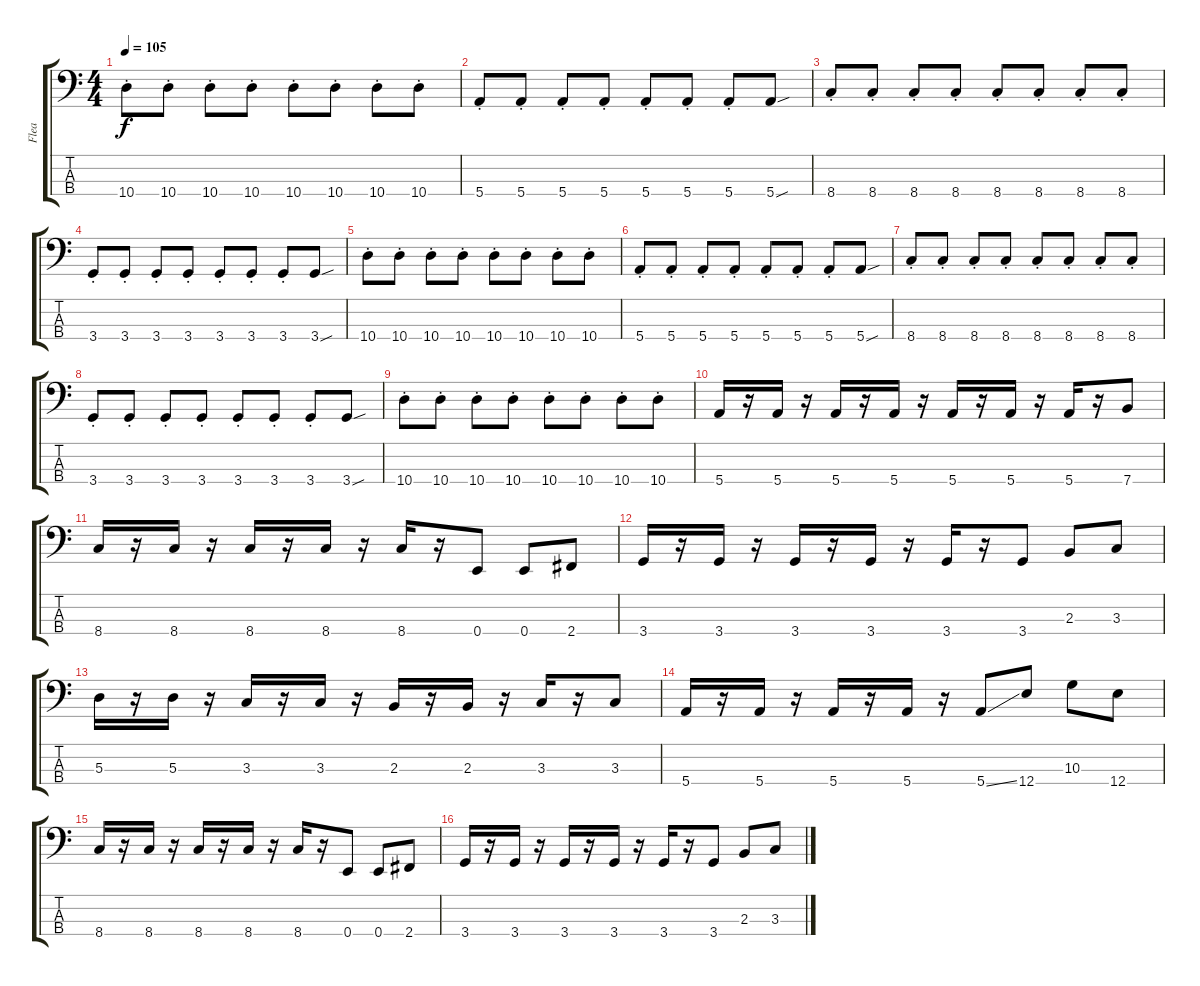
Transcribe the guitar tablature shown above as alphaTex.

\track ("Flea" "Flea") {instrument electricbassfinger}
\staff {score tabs}
\tuning (G2 D2 A1 E1) {hide}
\ts (4 4)
\tempo 105
\clef f4
\ks c
10.4{st}.8{dy f} 10.4{st}.8 10.4{st}.8 10.4{st}.8 10.4{st}.8 10.4{st}.8 10.4{st}.8 10.4{st}.8 |
5.4{st}.8 5.4{st}.8 5.4{st}.8 5.4{st}.8 5.4{st}.8 5.4{st}.8 5.4{st}.8 5.4{sou}.8 |
8.4{st}.8 8.4{st}.8 8.4{st}.8 8.4{st}.8 8.4{st}.8 8.4{st}.8 8.4{st}.8 8.4{st}.8 |
3.4{st}.8 3.4{st}.8 3.4{st}.8 3.4{st}.8 3.4{st}.8 3.4{st}.8 3.4{st}.8 3.4{sou}.8 |
10.4{st}.8 10.4{st}.8 10.4{st}.8 10.4{st}.8 10.4{st}.8 10.4{st}.8 10.4{st}.8 10.4{st}.8 |
5.4{st}.8 5.4{st}.8 5.4{st}.8 5.4{st}.8 5.4{st}.8 5.4{st}.8 5.4{st}.8 5.4{sou}.8 |
8.4{st}.8 8.4{st}.8 8.4{st}.8 8.4{st}.8 8.4{st}.8 8.4{st}.8 8.4{st}.8 8.4{st}.8 |
3.4{st}.8 3.4{st}.8 3.4{st}.8 3.4{st}.8 3.4{st}.8 3.4{st}.8 3.4{st}.8 3.4{sou}.8 |
10.4{st}.8 10.4{st}.8 10.4{st}.8 10.4{st}.8 10.4{st}.8 10.4{st}.8 10.4{st}.8 10.4{st}.8 |
5.4.16 r.16 5.4.16 r.16 5.4.16 r.16 5.4.16 r.16 5.4.16 r.16 5.4.16 r.16 5.4.16 r.16 7.4.8 |
8.4.16 r.16 8.4.16 r.16 8.4.16 r.16 8.4.16 r.16 8.4.16 r.16 0.4.8 0.4.8 2.4.8 |
3.4.16 r.16 3.4.16 r.16 3.4.16 r.16 3.4.16 r.16 3.4.16 r.16 3.4.8 2.3.8 3.3.8 |
5.3.16 r.16 5.3.16 r.16 3.3.16 r.16 3.3.16 r.16 2.3.16 r.16 2.3.16 r.16 3.3.16 r.16 3.3.8 |
5.4.16 r.16 5.4.16 r.16 5.4.16 r.16 5.4.16 r.16 5.4{ss}.8 12.4.8 10.3.8 12.4.8 |
8.4.16 r.16 8.4.16 r.16 8.4.16 r.16 8.4.16 r.16 8.4.16 r.16 0.4.8 0.4.8 2.4.8 |
3.4.16 r.16 3.4.16 r.16 3.4.16 r.16 3.4.16 r.16 3.4.16 r.16 3.4.8 2.3.8 3.3.8
